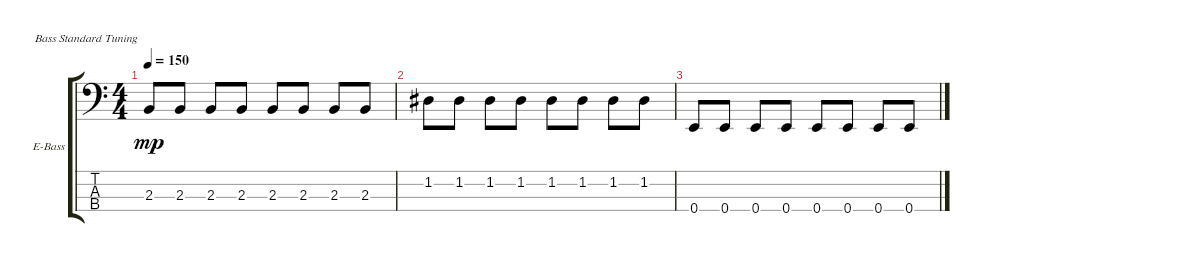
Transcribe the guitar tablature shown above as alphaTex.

\defaultSystemsLayout 4
\bracketExtendMode groupsimilarinstruments
\firstSystemTrackNameOrientation horizontal
\otherSystemsTrackNameOrientation horizontal
\track ("А. Андреев (гитара)" "E-Bass") {instrument electricbassfinger}
\staff {score tabs}
\tuning (G2 D2 A1 E1)
\ts (4 4)
\tempo 150
\clef f4
\ks c
2.3.8{dy mp} 2.3.8 2.3.8 2.3.8 2.3.8 2.3.8 2.3.8 2.3.8 |
1.2.8 1.2.8 1.2.8 1.2.8 1.2.8 1.2.8 1.2.8 1.2.8 |
0.4.8 0.4.8 0.4.8 0.4.8 0.4.8 0.4.8 0.4.8 0.4.8
